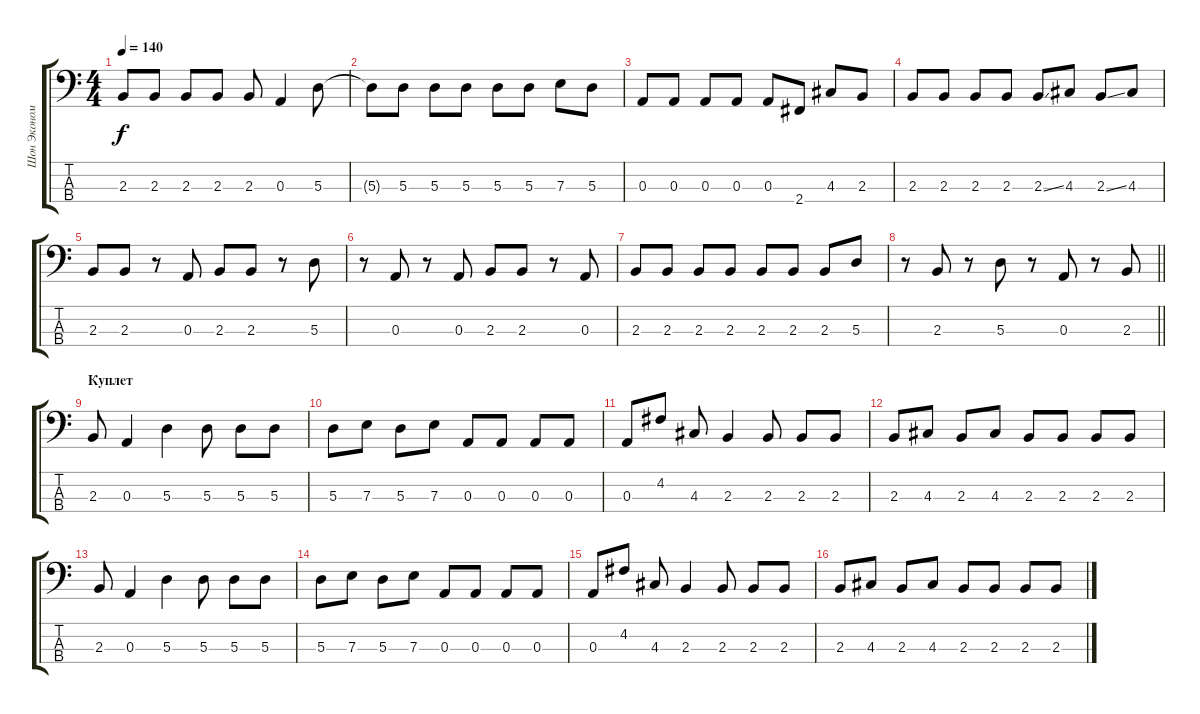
\track ("Шон Экономаки" "Шон Эконом") {instrument electricbasspick}
\staff {score tabs}
\tuning (G2 D2 A1 E1) {hide}
\ts (4 4)
\tempo 140
\clef f4
\ks c
2.3.8{dy f} 2.3.8 2.3.8 2.3.8 2.3.8 0.3.4 5.3.8 |
5.3{t}.8 5.3.8 5.3.8 5.3.8 5.3.8 5.3.8 7.3.8 5.3.8 |
0.3.8 0.3.8 0.3.8 0.3.8 0.3.8 2.4.8 4.3.8 2.3.8 |
2.3.8 2.3.8 2.3.8 2.3.8 2.3{ss}.8 4.3.8 2.3{ss}.8 4.3.8 |
2.3.8 2.3.8 r.8 0.3.8 2.3.8 2.3.8 r.8 5.3.8 |
r.8 0.3.8 r.8 0.3.8 2.3.8 2.3.8 r.8 0.3.8 |
2.3.8 2.3.8 2.3.8 2.3.8 2.3.8 2.3.8 2.3.8 5.3.8 |
\barLineRight lightlight
r.8 2.3.8 r.8 5.3.8 r.8 0.3.8 r.8 2.3.8 |
\section ("" "Куплет")
2.3.8 0.3.4 5.3.4 5.3.8 5.3.8 5.3.8 |
5.3.8 7.3.8 5.3.8 7.3.8 0.3.8 0.3.8 0.3.8 0.3.8 |
0.3.8 4.2.8 4.3.8 2.3.4 2.3.8 2.3.8 2.3.8 |
2.3.8 4.3.8 2.3.8 4.3.8 2.3.8 2.3.8 2.3.8 2.3.8 |
2.3.8 0.3.4 5.3.4 5.3.8 5.3.8 5.3.8 |
5.3.8 7.3.8 5.3.8 7.3.8 0.3.8 0.3.8 0.3.8 0.3.8 |
0.3.8 4.2.8 4.3.8 2.3.4 2.3.8 2.3.8 2.3.8 |
2.3.8 4.3.8 2.3.8 4.3.8 2.3.8 2.3.8 2.3.8 2.3.8
